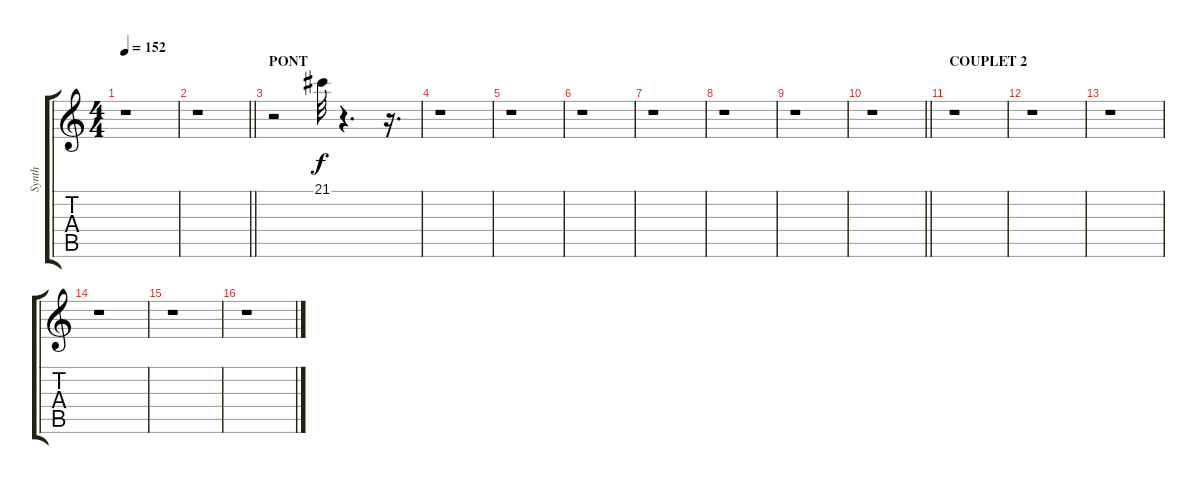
\track ("Synth" "Synth") {instrument glockenspiel}
\staff {score tabs}
\tuning (E4 B3 G3 D3 A2 E2) {hide}
\ts (4 4)
\tempo 152
\clef g2
\ks c
r.1{dy f} |
\barLineRight lightlight
r.1 |
\section ("" "PONT")
r.2 21.1.32 r.4{d} r.16{d} |
r.1 |
r.1 |
r.1 |
r.1 |
r.1 |
r.1 |
\barLineRight lightlight
r.1 |
\section ("" "COUPLET 2")
r.1 |
r.1 |
r.1 |
r.1 |
r.1 |
r.1
